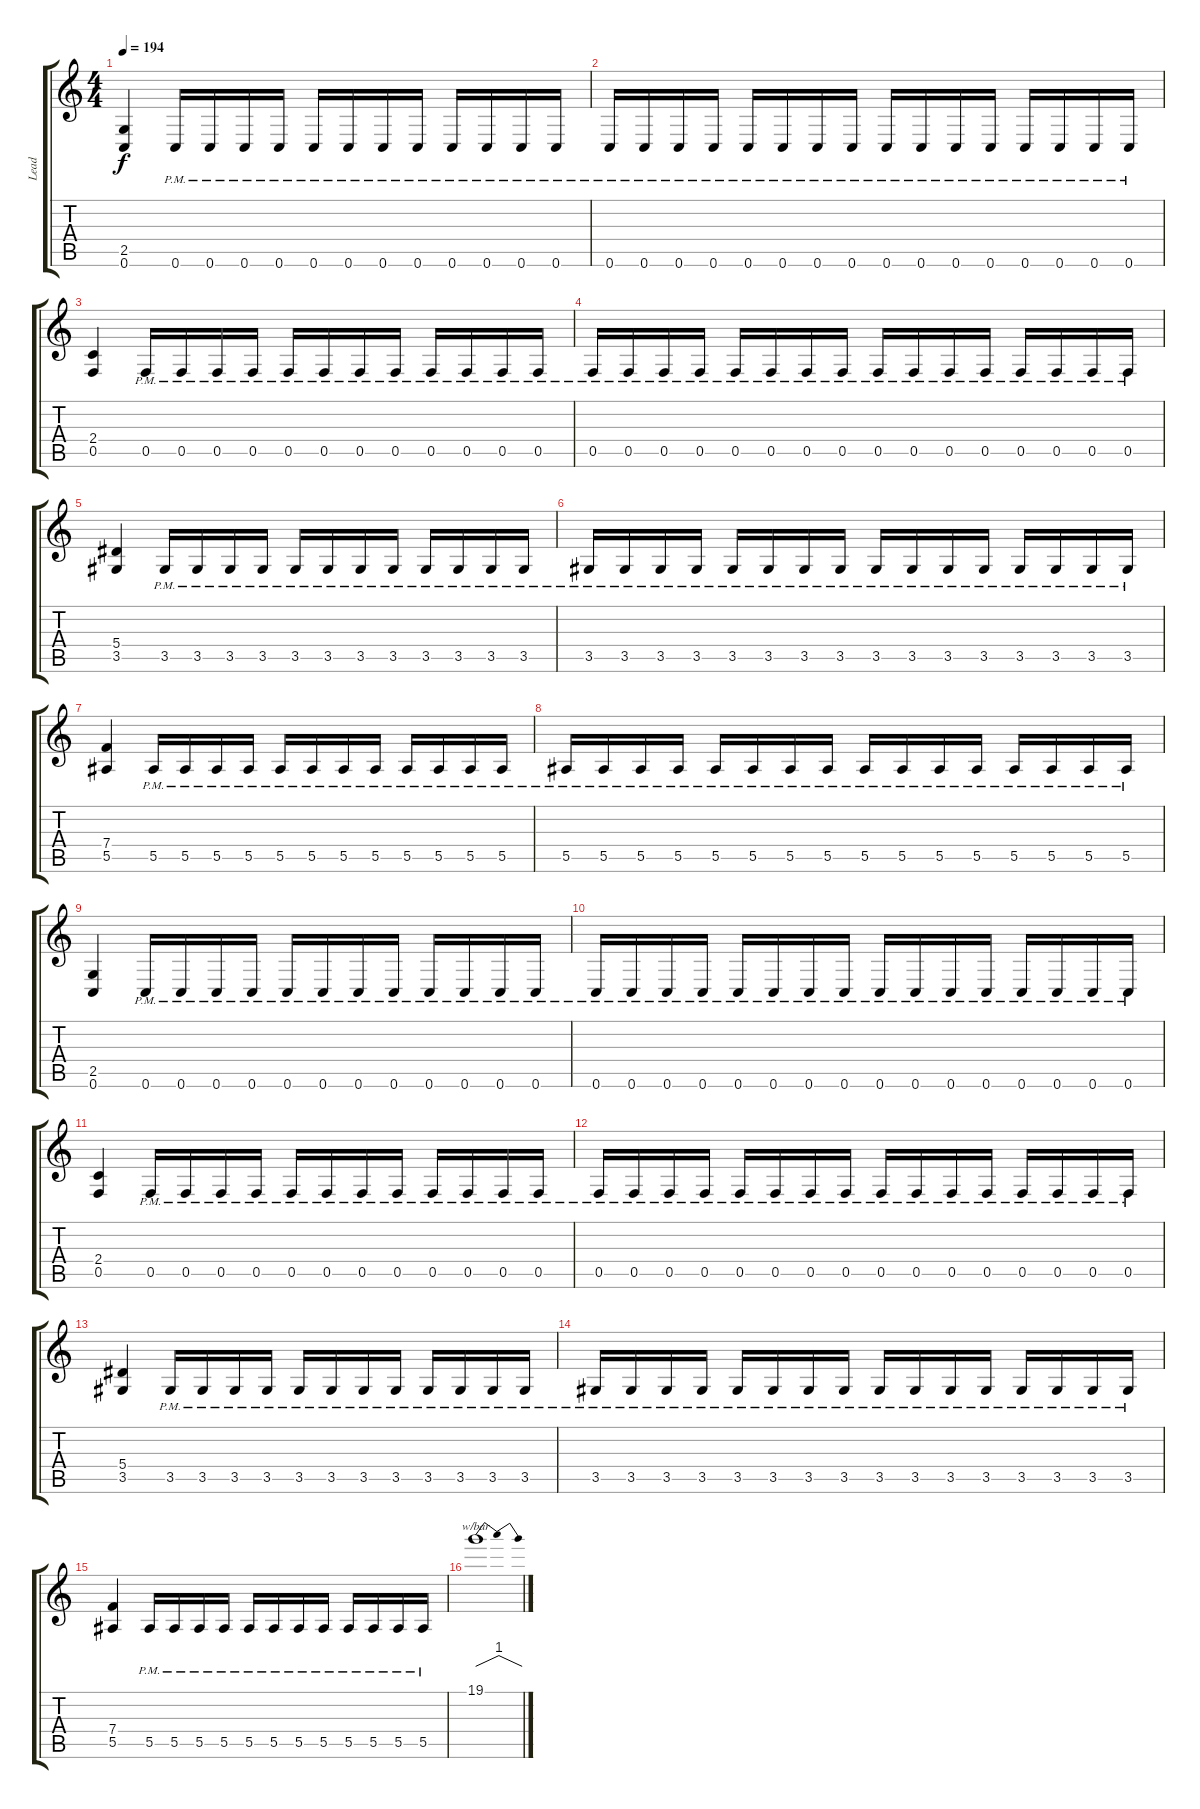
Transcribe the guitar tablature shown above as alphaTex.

\track ("Lead" "Lead") {instrument overdrivenguitar}
\staff {score tabs}
\tuning (C4 G3 Eb3 Bb2 F2 C2) {hide}
\ts (4 4)
\tempo 194
\clef g2
\ks c
(2.5 0.6).4{dy f} 0.6{pm}.16 0.6{pm}.16 0.6{pm}.16 0.6{pm}.16 0.6{pm}.16 0.6{pm}.16 0.6{pm}.16 0.6{pm}.16 0.6{pm}.16 0.6{pm}.16 0.6{pm}.16 0.6{pm}.16 |
0.6{pm}.16 0.6{pm}.16 0.6{pm}.16 0.6{pm}.16 0.6{pm}.16 0.6{pm}.16 0.6{pm}.16 0.6{pm}.16 0.6{pm}.16 0.6{pm}.16 0.6{pm}.16 0.6{pm}.16 0.6{pm}.16 0.6{pm}.16 0.6{pm}.16 0.6{pm}.16 |
(2.4 0.5).4 0.5{pm}.16 0.5{pm}.16 0.5{pm}.16 0.5{pm}.16 0.5{pm}.16 0.5{pm}.16 0.5{pm}.16 0.5{pm}.16 0.5{pm}.16 0.5{pm}.16 0.5{pm}.16 0.5{pm}.16 |
0.5{pm}.16 0.5{pm}.16 0.5{pm}.16 0.5{pm}.16 0.5{pm}.16 0.5{pm}.16 0.5{pm}.16 0.5{pm}.16 0.5{pm}.16 0.5{pm}.16 0.5{pm}.16 0.5{pm}.16 0.5{pm}.16 0.5{pm}.16 0.5{pm}.16 0.5{pm}.16 |
(5.4 3.5).4 3.5{pm}.16 3.5{pm}.16 3.5{pm}.16 3.5{pm}.16 3.5{pm}.16 3.5{pm}.16 3.5{pm}.16 3.5{pm}.16 3.5{pm}.16 3.5{pm}.16 3.5{pm}.16 3.5{pm}.16 |
3.5{pm}.16 3.5{pm}.16 3.5{pm}.16 3.5{pm}.16 3.5{pm}.16 3.5{pm}.16 3.5{pm}.16 3.5{pm}.16 3.5{pm}.16 3.5{pm}.16 3.5{pm}.16 3.5{pm}.16 3.5{pm}.16 3.5{pm}.16 3.5{pm}.16 3.5{pm}.16 |
(7.4 5.5).4 5.5{pm}.16 5.5{pm}.16 5.5{pm}.16 5.5{pm}.16 5.5{pm}.16 5.5{pm}.16 5.5{pm}.16 5.5{pm}.16 5.5{pm}.16 5.5{pm}.16 5.5{pm}.16 5.5{pm}.16 |
5.5{pm}.16 5.5{pm}.16 5.5{pm}.16 5.5{pm}.16 5.5{pm}.16 5.5{pm}.16 5.5{pm}.16 5.5{pm}.16 5.5{pm}.16 5.5{pm}.16 5.5{pm}.16 5.5{pm}.16 5.5{pm}.16 5.5{pm}.16 5.5{pm}.16 5.5{pm}.16 |
(2.5 0.6).4 0.6{pm}.16 0.6{pm}.16 0.6{pm}.16 0.6{pm}.16 0.6{pm}.16 0.6{pm}.16 0.6{pm}.16 0.6{pm}.16 0.6{pm}.16 0.6{pm}.16 0.6{pm}.16 0.6{pm}.16 |
0.6{pm}.16 0.6{pm}.16 0.6{pm}.16 0.6{pm}.16 0.6{pm}.16 0.6{pm}.16 0.6{pm}.16 0.6{pm}.16 0.6{pm}.16 0.6{pm}.16 0.6{pm}.16 0.6{pm}.16 0.6{pm}.16 0.6{pm}.16 0.6{pm}.16 0.6{pm}.16 |
(2.4 0.5).4 0.5{pm}.16 0.5{pm}.16 0.5{pm}.16 0.5{pm}.16 0.5{pm}.16 0.5{pm}.16 0.5{pm}.16 0.5{pm}.16 0.5{pm}.16 0.5{pm}.16 0.5{pm}.16 0.5{pm}.16 |
0.5{pm}.16 0.5{pm}.16 0.5{pm}.16 0.5{pm}.16 0.5{pm}.16 0.5{pm}.16 0.5{pm}.16 0.5{pm}.16 0.5{pm}.16 0.5{pm}.16 0.5{pm}.16 0.5{pm}.16 0.5{pm}.16 0.5{pm}.16 0.5{pm}.16 0.5{pm}.16 |
(5.4 3.5).4 3.5{pm}.16 3.5{pm}.16 3.5{pm}.16 3.5{pm}.16 3.5{pm}.16 3.5{pm}.16 3.5{pm}.16 3.5{pm}.16 3.5{pm}.16 3.5{pm}.16 3.5{pm}.16 3.5{pm}.16 |
3.5{pm}.16 3.5{pm}.16 3.5{pm}.16 3.5{pm}.16 3.5{pm}.16 3.5{pm}.16 3.5{pm}.16 3.5{pm}.16 3.5{pm}.16 3.5{pm}.16 3.5{pm}.16 3.5{pm}.16 3.5{pm}.16 3.5{pm}.16 3.5{pm}.16 3.5{pm}.16 |
(7.4 5.5).4 5.5{pm}.16 5.5{pm}.16 5.5{pm}.16 5.5{pm}.16 5.5{pm}.16 5.5{pm}.16 5.5{pm}.16 5.5{pm}.16 5.5{pm}.16 5.5{pm}.16 5.5{pm}.16 5.5{pm}.16 |
19.1.1{tbe (dip default 0 0 30 4 60 0)}
